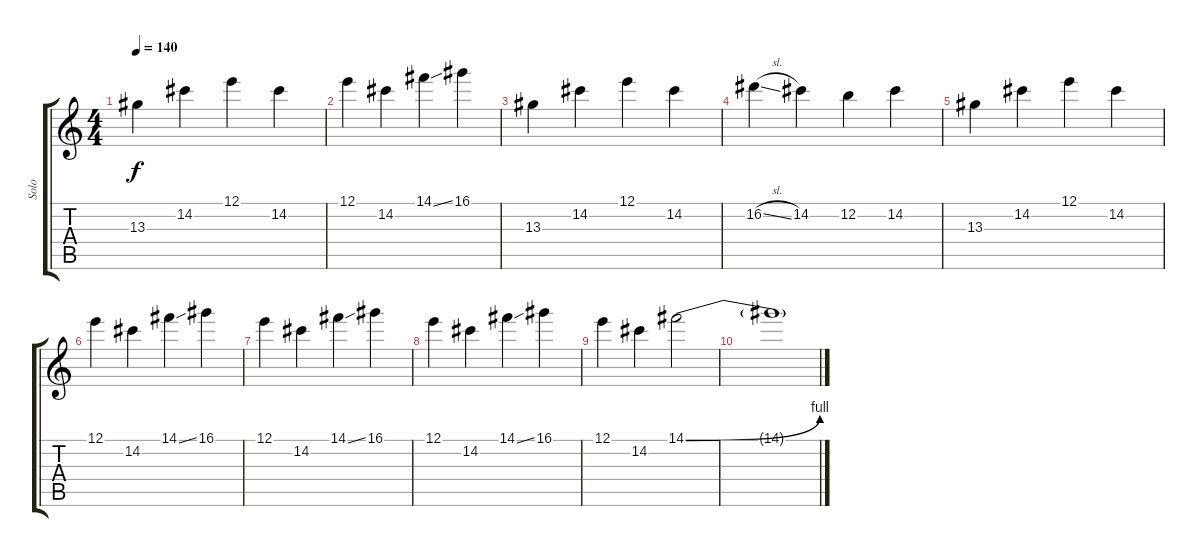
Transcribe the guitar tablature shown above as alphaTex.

\track ("Solo" "Solo") {instrument overdrivenguitar}
\staff {score tabs}
\tuning (E4 B3 G3 D3 A2 E2) {hide}
\ts (4 4)
\tempo 140
\clef g2
\ks c
13.3.4{dy f} 14.2.4 12.1.4 14.2.4 |
12.1.4 14.2.4 14.1{ss}.4 16.1.4 |
13.3.4 14.2.4 12.1.4 14.2.4 |
16.2{sl}.4 14.2.4 12.2.4 14.2.4 |
13.3.4 14.2.4 12.1.4 14.2.4 |
12.1.4 14.2.4 14.1{ss}.4 16.1.4 |
12.1.4 14.2.4 14.1{ss}.4 16.1.4 |
12.1.4 14.2.4 14.1{ss}.4 16.1.4 |
12.1.4 14.2.4 14.1{be (bend 0 0 60 4)}.2 |
14.1{t}.1
